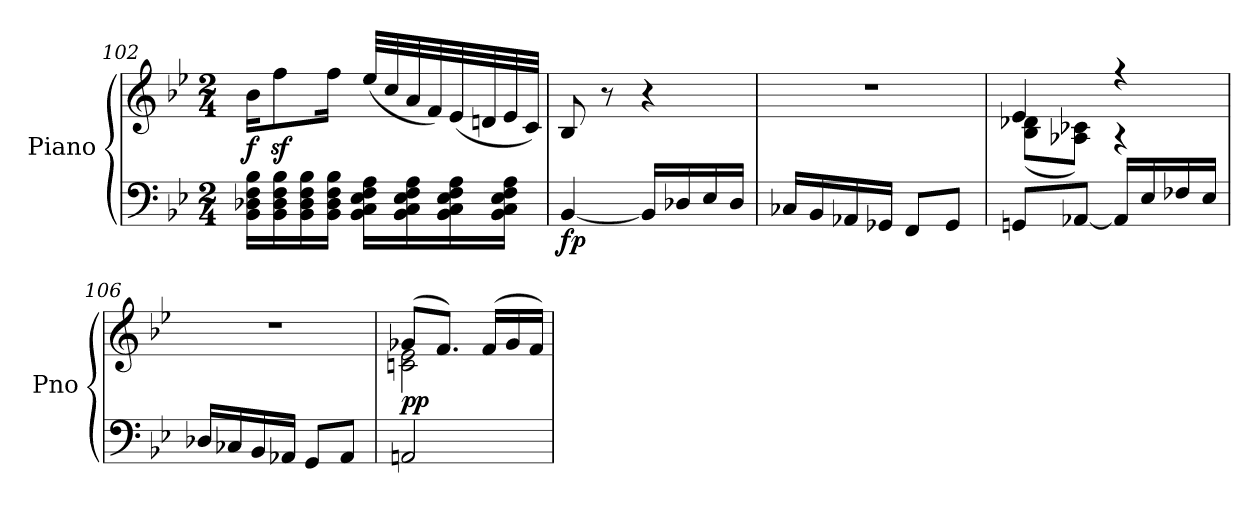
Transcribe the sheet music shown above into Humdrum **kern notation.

**kern	**kern	**dynam
*part1	*part1	*part1
*staff2	*staff1	*staff1/2
*I"Piano	*	*
*I'Pno	*	*
!!LO:LB:g=z
*clefF4	*clefG2	*
*k[b-e-]	*k[b-e-]	*
*M2/4	*M2/4	*
=102	=102	=102
!	!	!LO:DY:b
16BB-\ 16D-X\ 16F\ 16B-\LL	16b-\KL	f
16BB-\ 16D-\ 16F\ 16B-\	8ffz<\	.
16BB-\ 16D-\ 16F\ 16B-\	.	.
16BB-\ 16D-\ 16F\ 16B-\JJ	16ff\Jk	.
16BB-\ 16C\ 16E-\ 16F\ 16A\LL	(32ee-/LLL	.
.	32cc/	.
16BB-\ 16C\ 16E-\ 16F\ 16A\	32a/	.
.	32f/)	.
16BB-\ 16C\ 16E-\ 16F\ 16A\	(32e-/	.
.	32dn/	.
16BB-\ 16C\ 16E-\ 16F\ 16A\JJ	32e-/	.
.	32c/JJJ)	.
=103	=103	=103
!	!	!LO:DY:b=2
[4BB-/	8B-/	fp
.	8r	.
16BB-/LL]	4r	.
16D-X/	.	.
16E-/	.	.
16D-/JJ	.	.
=104	=104	=104
16C-X/LL	2r	.
16BB-/	.	.
16AA-X/	.	.
16GG-X/JJ	.	.
8FF/L	.	.
8GG-/J	.	.
=105	=105	=105
*	*^	*
8GGn/L	4e-/	(8B-\ 8d-X\L	.
[8AA-X/J	.	8A-X\ 8c-X\J)	.
16AA-/LL]	4r	4r	.
16E-/	.	.	.
16F-X/	.	.	.
16E-/JJ	.	.	.
*	*v	*v	*
=106	=106	=106
16D-X/LL	2r	.
16C-X/	.	.
16BB-/	.	.
16AA-X/JJ	.	.
8GG/L	.	.
8AA-/J	.	.
!!LO:LB:g=z
=107	=107	=107
*	*^	*
!	!	!	!LO:DY:b
2AAn/	(8g-X/L	2cn\ 2e-\	pp
.	8.f/J)	.	.
.	(16f/LL	.	.
.	16g-/	.	.
.	16f/JJ)	.	.
*	*v	*v	*
=	=	=
*-	*-	*-
